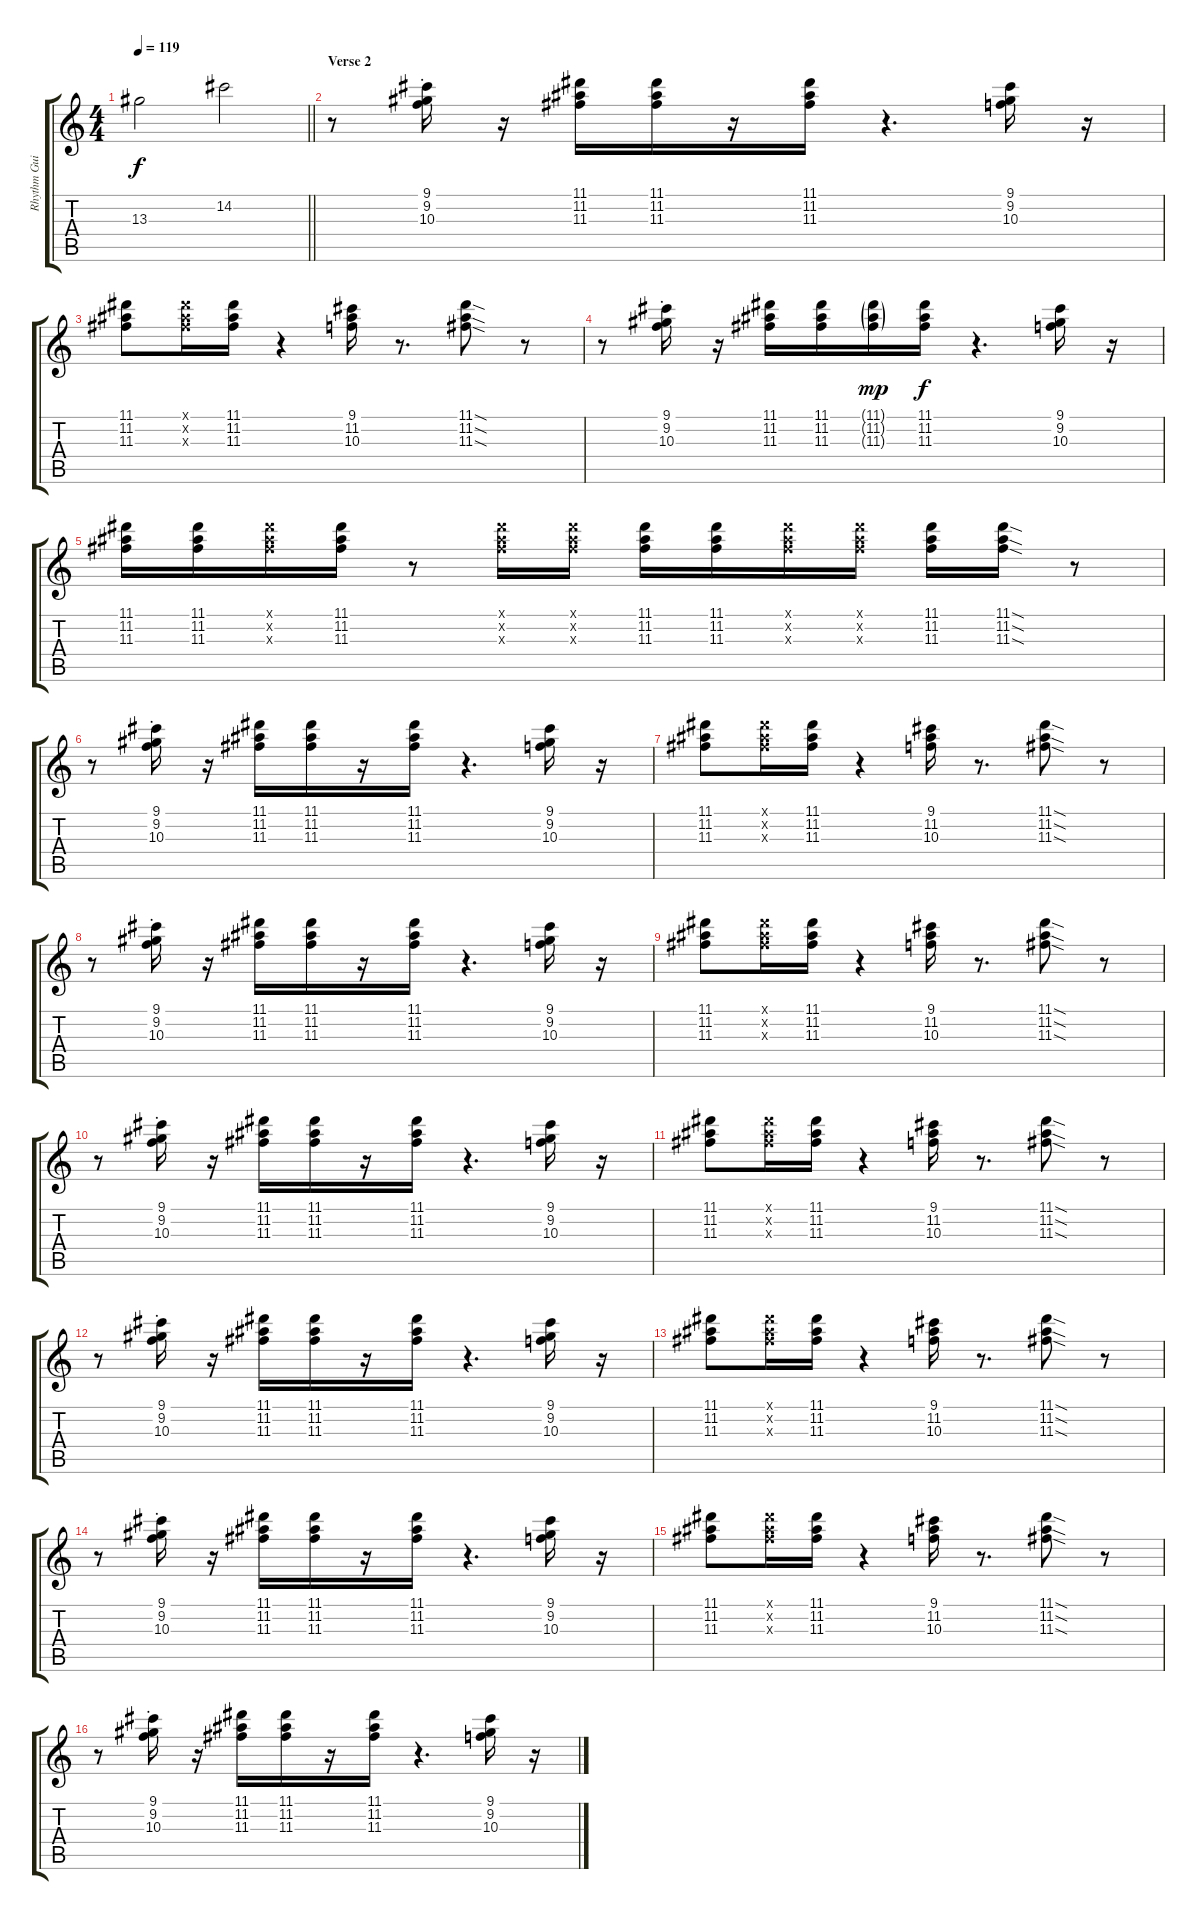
\track ("Rhythm Guitar" "Rhythm Gui") {instrument acousticguitarsteel}
\staff {score tabs}
\tuning (E4 B3 G3 D3 A2 E2) {hide}
\ts (4 4)
\tempo 119
\clef g2
\barLineRight lightlight
\ks c
13.3.2{dy f} 14.2.2 |
\section ("" "Verse 2")
r.8 (9.1{st} 9.2{st} 10.3{st}).16 r.16 (11.1 11.2 11.3).16 (11.1 11.2 11.3).16 r.16 (11.1 11.2 11.3).16 r.4{d} (9.1 9.2 10.3).16 r.16 |
(11.1 11.2 11.3).8 (11.1{x} 11.2{x} 11.3{x}).16 (11.1 11.2 11.3).16 r.4 (9.1 11.2 10.3).16 r.8{d} (11.1{sod} 11.2{sod} 11.3{sod}).8 r.8 |
r.8 (9.1{st} 9.2{st} 10.3{st}).16 r.16 (11.1 11.2 11.3).16 (11.1 11.2 11.3).16 (11.1{g} 11.2{g} 11.3{g}).16{dy mp} (11.1 11.2 11.3).16{dy f} r.4{d} (9.1 9.2 10.3).16 r.16 |
(11.1 11.2 11.3).16 (11.1 11.2 11.3).16 (11.1{x} 11.2{x} 11.3{x}).16 (11.1 11.2 11.3).16 r.8 (11.1{x} 11.2{x} 11.3{x}).16 (11.1{x} 11.2{x} 11.3{x}).16 (11.1 11.2 11.3).16 (11.1 11.2 11.3).16 (11.1{x} 11.2{x} 11.3{x}).16 (11.1{x} 11.2{x} 11.3{x}).16 (11.1 11.2 11.3).16 (11.1{sod} 11.2{sod} 11.3{sod}).16 r.8 |
r.8 (9.1{st} 9.2{st} 10.3{st}).16 r.16 (11.1 11.2 11.3).16 (11.1 11.2 11.3).16 r.16 (11.1 11.2 11.3).16 r.4{d} (9.1 9.2 10.3).16 r.16 |
(11.1 11.2 11.3).8 (11.1{x} 11.2{x} 11.3{x}).16 (11.1 11.2 11.3).16 r.4 (9.1 11.2 10.3).16 r.8{d} (11.1{sod} 11.2{sod} 11.3{sod}).8 r.8 |
r.8 (9.1{st} 9.2{st} 10.3{st}).16 r.16 (11.1 11.2 11.3).16 (11.1 11.2 11.3).16 r.16 (11.1 11.2 11.3).16 r.4{d} (9.1 9.2 10.3).16 r.16 |
(11.1 11.2 11.3).8 (11.1{x} 11.2{x} 11.3{x}).16 (11.1 11.2 11.3).16 r.4 (9.1 11.2 10.3).16 r.8{d} (11.1{sod} 11.2{sod} 11.3{sod}).8 r.8 |
r.8 (9.1{st} 9.2{st} 10.3{st}).16 r.16 (11.1 11.2 11.3).16 (11.1 11.2 11.3).16 r.16 (11.1 11.2 11.3).16 r.4{d} (9.1 9.2 10.3).16 r.16 |
(11.1 11.2 11.3).8 (11.1{x} 11.2{x} 11.3{x}).16 (11.1 11.2 11.3).16 r.4 (9.1 11.2 10.3).16 r.8{d} (11.1{sod} 11.2{sod} 11.3{sod}).8 r.8 |
r.8 (9.1{st} 9.2{st} 10.3{st}).16 r.16 (11.1 11.2 11.3).16 (11.1 11.2 11.3).16 r.16 (11.1 11.2 11.3).16 r.4{d} (9.1 9.2 10.3).16 r.16 |
(11.1 11.2 11.3).8 (11.1{x} 11.2{x} 11.3{x}).16 (11.1 11.2 11.3).16 r.4 (9.1 11.2 10.3).16 r.8{d} (11.1{sod} 11.2{sod} 11.3{sod}).8 r.8 |
r.8 (9.1{st} 9.2{st} 10.3{st}).16 r.16 (11.1 11.2 11.3).16 (11.1 11.2 11.3).16 r.16 (11.1 11.2 11.3).16 r.4{d} (9.1 9.2 10.3).16 r.16 |
(11.1 11.2 11.3).8 (11.1{x} 11.2{x} 11.3{x}).16 (11.1 11.2 11.3).16 r.4 (9.1 11.2 10.3).16 r.8{d} (11.1{sod} 11.2{sod} 11.3{sod}).8 r.8 |
r.8 (9.1{st} 9.2{st} 10.3{st}).16 r.16 (11.1 11.2 11.3).16 (11.1 11.2 11.3).16 r.16 (11.1 11.2 11.3).16 r.4{d} (9.1 9.2 10.3).16 r.16
